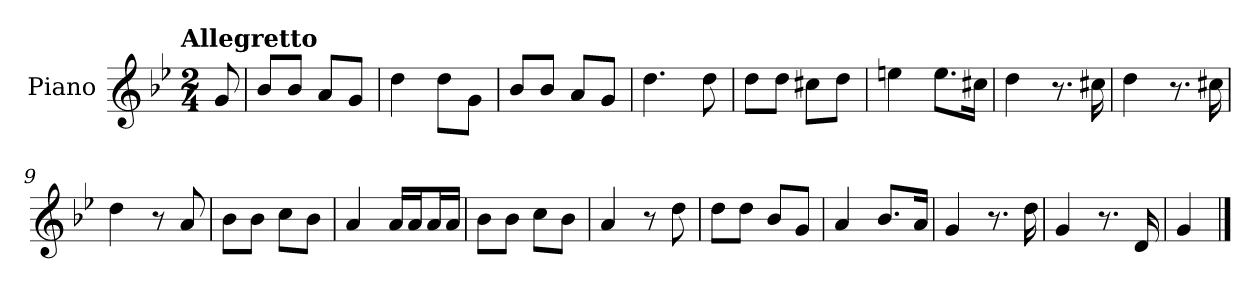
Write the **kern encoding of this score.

**kern
*part1
*staff1
*I"Piano
*I'Pno.
*clefG2
*k[b-e-]
!!LO:TX:omd:t=Allegretto
*M2/4
*MM116
=
8g/
=1
8b-/L
8b-/J
8a/L
8g/J
=2
4dd\
8dd\L
8g\J
=3
8b-/L
8b-/J
8a/L
8g/J
=4
4.dd\
8dd\
=5
8dd\L
8dd\J
8cc#X\L
8dd\J
!!LO:LB:g=z
=6
4een\
8.ee\L
16cc#X\Jk
=7
4dd\
8.r
16cc#X\
=8
4dd\
8.r
16cc#X\
=9
4dd\
8r
8a/
=10
8b-\L
8b-\J
8cc\L
8b-\J
=11
4a/
16a/LL
16a/J
16a/L
16a/JJ
!!LO:LB:g=z
=12
8b-\L
8b-\J
8cc\L
8b-\J
=13
4a/
8r
8dd\
=14
8dd\L
8dd\J
8b-/L
8g/J
=15
4a/
8.b-/L
16a/Jk
=16
4g/
8.r
16dd\
=17
4g/
8.r
16d/
=18
4g/
==
*-
